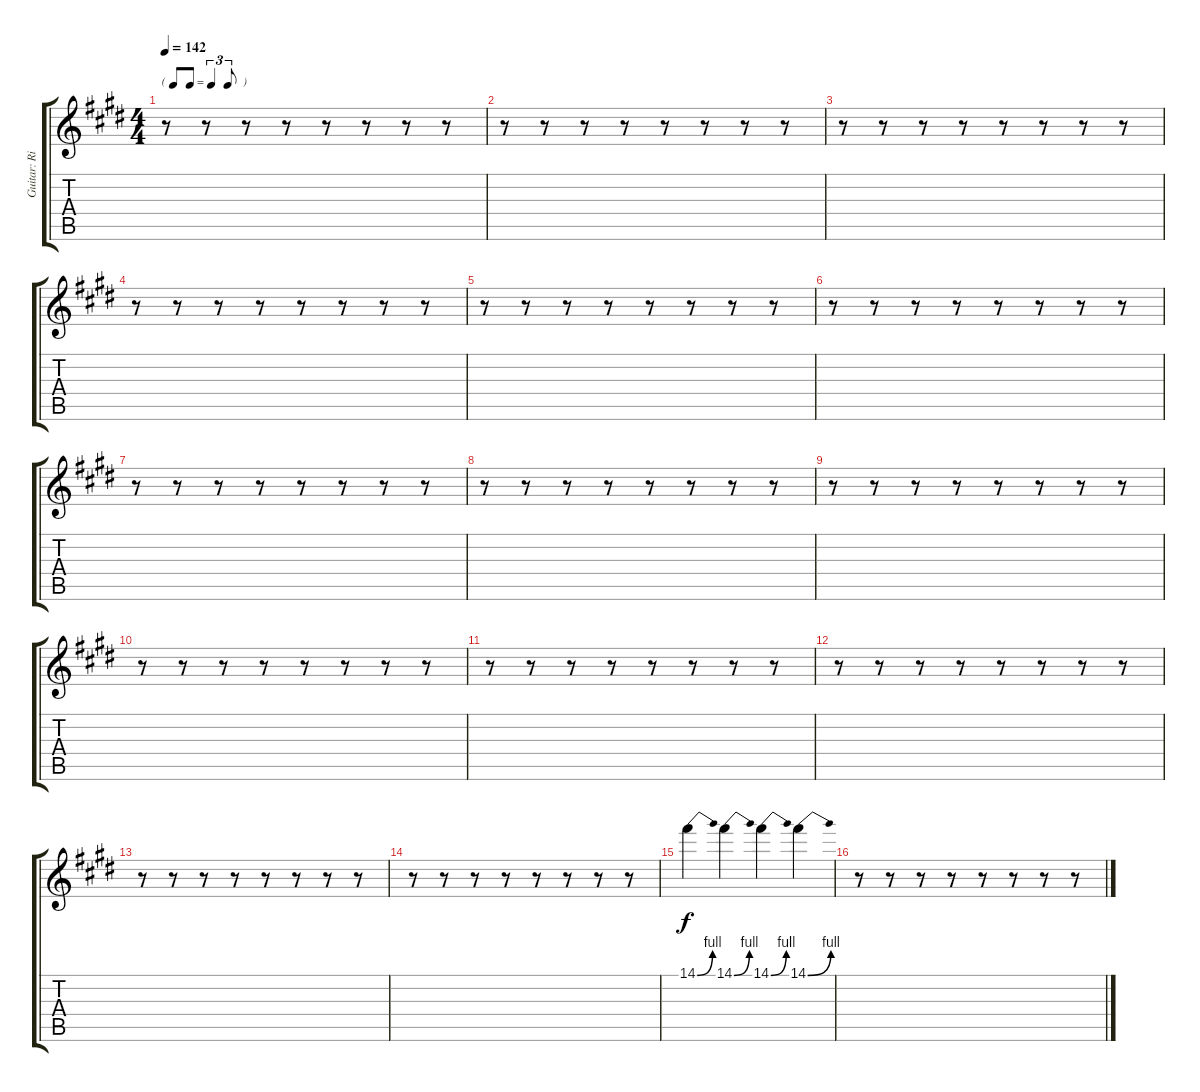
\track ("Guitar: Rik" "Guitar: Ri") {instrument overdrivenguitar}
\staff {score tabs}
\tuning (E4 B3 G3 D3 A2 E2) {hide}
\ts (4 4)
\tf triplet8th
\tempo 142
\clef g2
\ks e
r.8{dy fff} r.8 r.8 r.8 r.8 r.8 r.8 r.8 |
r.8 r.8 r.8 r.8 r.8 r.8 r.8 r.8 |
r.8 r.8 r.8 r.8 r.8 r.8 r.8 r.8 |
r.8 r.8 r.8 r.8 r.8 r.8 r.8 r.8 |
r.8 r.8 r.8 r.8 r.8 r.8 r.8 r.8 |
r.8 r.8 r.8 r.8 r.8 r.8 r.8 r.8 |
r.8 r.8 r.8 r.8 r.8 r.8 r.8 r.8 |
r.8 r.8 r.8 r.8 r.8 r.8 r.8 r.8 |
r.8 r.8 r.8 r.8 r.8 r.8 r.8 r.8 |
r.8 r.8 r.8 r.8 r.8 r.8 r.8 r.8 |
r.8 r.8 r.8 r.8 r.8 r.8 r.8 r.8 |
r.8 r.8 r.8 r.8 r.8 r.8 r.8 r.8 |
r.8 r.8 r.8 r.8 r.8 r.8 r.8 r.8 |
r.8 r.8 r.8 r.8 r.8 r.8 r.8 r.8 |
14.1{be (bend 0 0 60 4)}.4{dy f} 14.1{be (bend 0 0 60 4)}.4 14.1{be (bend 0 0 60 4)}.4 14.1{be (bend 0 0 60 4)}.4 |
r.8 r.8 r.8 r.8 r.8 r.8 r.8 r.8
